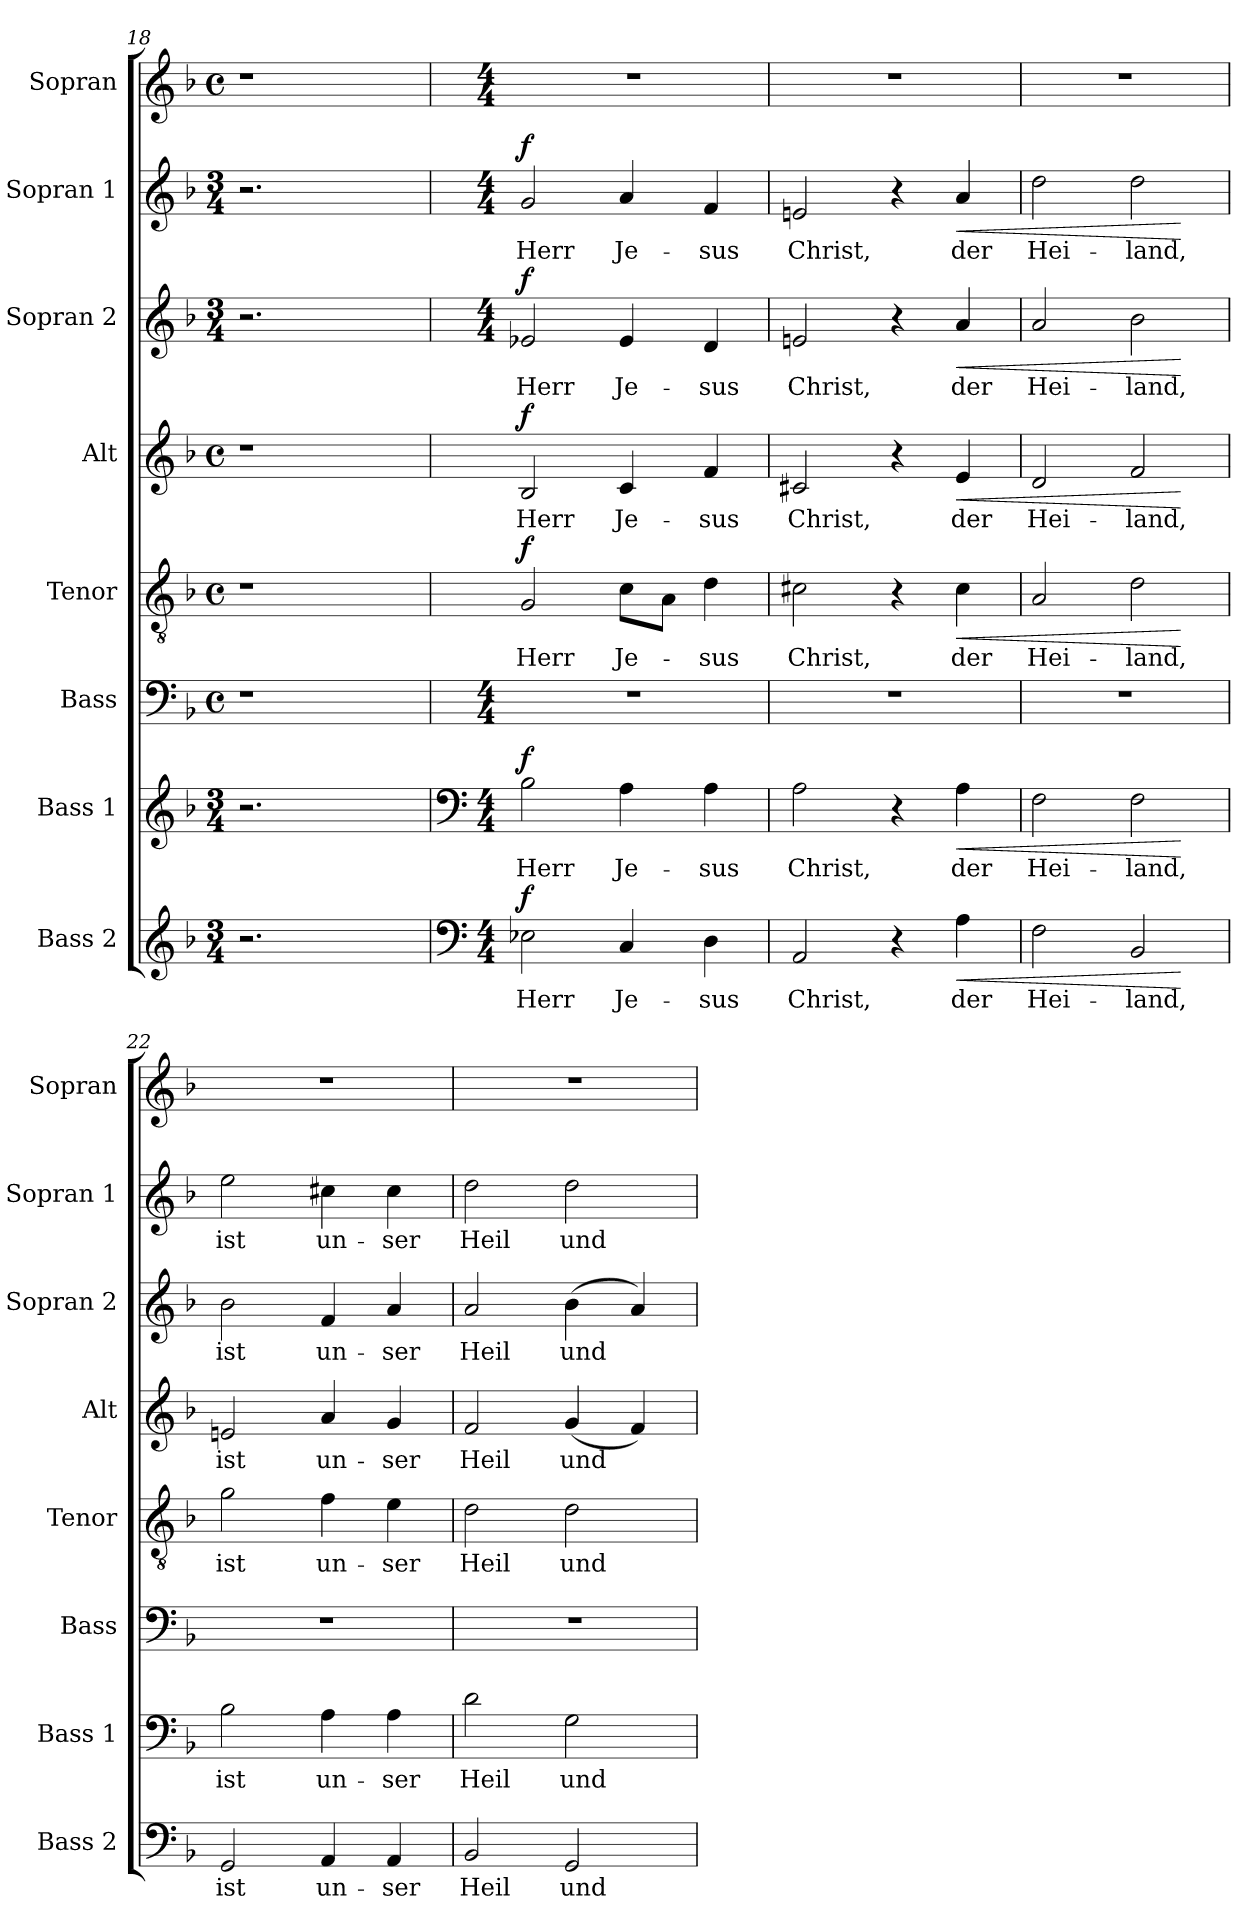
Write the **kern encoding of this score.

**kern	**text	**dynam	**kern	**text	**dynam	**kern	**kern	**text	**dynam	**kern	**text	**dynam	**kern	**text	**dynam	**kern	**text	**dynam	**kern
*part8	*part8	*part8	*part7	*part7	*part7	*part6	*part5	*part5	*part5	*part4	*part4	*part4	*part3	*part3	*part3	*part2	*part2	*part2	*part1
*staff8	*staff8	*staff8	*staff7	*staff7	*staff7	*staff6	*staff5	*staff5	*staff5	*staff4	*staff4	*staff4	*staff3	*staff3	*staff3	*staff2	*staff2	*staff2	*staff1
*I"Bass 2	*	*	*I"Bass 1	*	*	*I"Bass	*I"Tenor	*	*	*I"Alt	*	*	*I"Sopran 2	*	*	*I"Sopran 1	*	*	*I"Sopran
*I'Bass 2	*	*	*I'Bass 1	*	*	*I'Bass	*I'Tenor	*	*	*I'Alt	*	*	*I'Sopran 2	*	*	*I'Sopran 1	*	*	*I'Sopran
*clefG2	*	*	*clefG2	*	*	*clefF4	*clefGv2	*	*	*clefG2	*	*	*clefG2	*	*	*clefG2	*	*	*clefG2
*k[b-]	*	*	*k[b-]	*	*	*k[b-]	*k[b-]	*	*	*k[b-]	*	*	*k[b-]	*	*	*k[b-]	*	*	*k[b-]
*F:	*	*	*F:	*	*	*F:	*F:	*	*	*F:	*	*	*F:	*	*	*F:	*	*	*F:
*M3/4	*	*	*M3/4	*	*	*M4/4	*M4/4	*	*	*M4/4	*	*	*M3/4	*	*	*M3/4	*	*	*M4/4
*	*	*	*	*	*	*met(c)	*met(c)	*	*	*met(c)	*	*	*	*	*	*	*	*	*met(c)
=18	=18	=18	=18	=18	=18	=18	=18	=18	=18	=18	=18	=18	=18	=18	=18	=18	=18	=18	=18
2.r	.	.	2.r	.	.	1r	1r	.	.	1r	.	.	2.r	.	.	2.r	.	.	1r
4ryy	.	.	4ryy	.	.	.	.	.	.	.	.	.	4ryy	.	.	4ryy	.	.	.
!!LO:PB:g=z
=19	=19	=19	=19	=19	=19	=19	=19	=19	=19	=19	=19	=19	=19	=19	=19	=19	=19	=19	=19
*clefF4	*	*	*clefF4	*	*	*	*	*	*	*	*	*	*	*	*	*	*	*	*
*M4/4	*	*	*M4/4	*	*	*M4/4	*	*	*	*	*	*	*M4/4	*	*	*M4/4	*	*	*M4/4
!	!LO:LY:b	!LO:DY:a	!	!LO:LY:b	!LO:DY:a	!	!	!LO:LY:b	!LO:DY:a	!	!LO:LY:b	!LO:DY:a	!	!LO:LY:b	!LO:DY:a	!	!LO:LY:b	!LO:DY:a	!
2E-X\	Herr	f	2B-\	Herr	f	1r	2G/	Herr	f	2B-/	Herr	f	2e-X/	Herr	f	2g/	Herr	f	1r
!	!LO:LY:b	!	!	!LO:LY:b	!	!	!	!LO:LY:b	!	!	!LO:LY:b	!	!	!LO:LY:b	!	!	!LO:LY:b	!	!
4C/	Je-	.	4A\	Je-	.	.	8c\L	Je-	.	4c/	Je-	.	4e-/	Je-	.	4a/	Je-	.	.
.	.	.	.	.	.	.	8A\J	.	.	.	.	.	.	.	.	.	.	.	.
!	!LO:LY:b	!	!	!LO:LY:b	!	!	!	!LO:LY:b	!	!	!LO:LY:b	!	!	!LO:LY:b	!	!	!LO:LY:b	!	!
4D\	-sus	.	4A\	-sus	.	.	4d\	-sus	.	4f/	-sus	.	4d/	-sus	.	4f/	-sus	.	.
=20	=20	=20	=20	=20	=20	=20	=20	=20	=20	=20	=20	=20	=20	=20	=20	=20	=20	=20	=20
!	!LO:LY:b	!	!	!LO:LY:b	!	!	!	!LO:LY:b	!	!	!LO:LY:b	!	!	!LO:LY:b	!	!	!LO:LY:b	!	!
2AA/	Christ,	.	2A\	Christ,	.	1r	2c#X\	Christ,	.	2c#X/	Christ,	.	2en/	Christ,	.	2en/	Christ,	.	1r
4r	.	.	4r	.	.	.	4r	.	.	4r	.	.	4r	.	.	4r	.	.	.
!	!LO:LY:b	!LO:HP:b	!	!LO:LY:b	!LO:HP:b	!	!	!LO:LY:b	!LO:HP:b	!	!LO:LY:b	!LO:HP:b	!	!LO:LY:b	!LO:HP:b	!	!LO:LY:b	!LO:HP:b	!
4A\	der	<	4A\	der	<	.	4c#\	der	<	4e/	der	<	4a/	der	<	4a/	der	<	.
=21	=21	=21	=21	=21	=21	=21	=21	=21	=21	=21	=21	=21	=21	=21	=21	=21	=21	=21	=21
!	!LO:LY:b	!	!	!LO:LY:b	!	!	!	!LO:LY:b	!	!	!LO:LY:b	!	!	!LO:LY:b	!	!	!LO:LY:b	!	!
2F\	Hei-	.	2F\	Hei-	.	1r	2A/	Hei-	.	2d/	Hei-	.	2a/	Hei-	.	2dd\	Hei-	.	1r
!	!LO:LY:b	!	!	!LO:LY:b	!	!	!	!LO:LY:b	!	!	!LO:LY:b	!	!	!LO:LY:b	!	!	!LO:LY:b	!	!
2BB-/	-land,	.	2F\	-land,	.	.	2d\	-land,	.	2f/	-land,	.	2b-\	-land,	.	2dd\	-land,	.	.
.	.	[	.	.	[	.	.	.	[	.	.	[	.	.	[	.	.	[	.
=22	=22	=22	=22	=22	=22	=22	=22	=22	=22	=22	=22	=22	=22	=22	=22	=22	=22	=22	=22
!	!LO:LY:b	!	!	!LO:LY:b	!	!	!	!LO:LY:b	!	!	!LO:LY:b	!	!	!LO:LY:b	!	!	!LO:LY:b	!	!
2GG/	ist	.	2B-\	ist	.	1r	2g\	ist	.	2en/	ist	.	2b-\	ist	.	2ee\	ist	.	1r
!	!LO:LY:b	!	!	!LO:LY:b	!	!	!	!LO:LY:b	!	!	!LO:LY:b	!	!	!LO:LY:b	!	!	!LO:LY:b	!	!
4AA/	un-	.	4A\	un-	.	.	4f\	un-	.	4a/	un-	.	4f/	un-	.	4cc#X\	un-	.	.
!	!LO:LY:b	!	!	!LO:LY:b	!	!	!	!LO:LY:b	!	!	!LO:LY:b	!	!	!LO:LY:b	!	!	!LO:LY:b	!	!
4AA/	-ser	.	4A\	-ser	.	.	4e\	-ser	.	4g/	-ser	.	4a/	-ser	.	4cc#\	-ser	.	.
=23	=23	=23	=23	=23	=23	=23	=23	=23	=23	=23	=23	=23	=23	=23	=23	=23	=23	=23	=23
!	!LO:LY:b	!	!	!LO:LY:b	!	!	!	!LO:LY:b	!	!	!LO:LY:b	!	!	!LO:LY:b	!	!	!LO:LY:b	!	!
2BB-/	Heil	.	2d\	Heil	.	1r	2d\	Heil	.	2f/	Heil	.	2a/	Heil	.	2dd\	Heil	.	1r
!	!LO:LY:b	!	!	!LO:LY:b	!	!	!	!LO:LY:b	!	!	!LO:LY:b	!	!	!LO:LY:b	!	!	!LO:LY:b	!	!
2GG/	und	.	2G\	und	.	.	2d\	und	.	(<4g/	und	.	(<4b-\	und	.	2dd\	und	.	.
.	.	.	.	.	.	.	.	.	.	4f/)	.	.	4a/)	.	.	.	.	.	.
=	=	=	=	=	=	=	=	=	=	=	=	=	=	=	=	=	=	=	=
*-	*-	*-	*-	*-	*-	*-	*-	*-	*-	*-	*-	*-	*-	*-	*-	*-	*-	*-	*-
